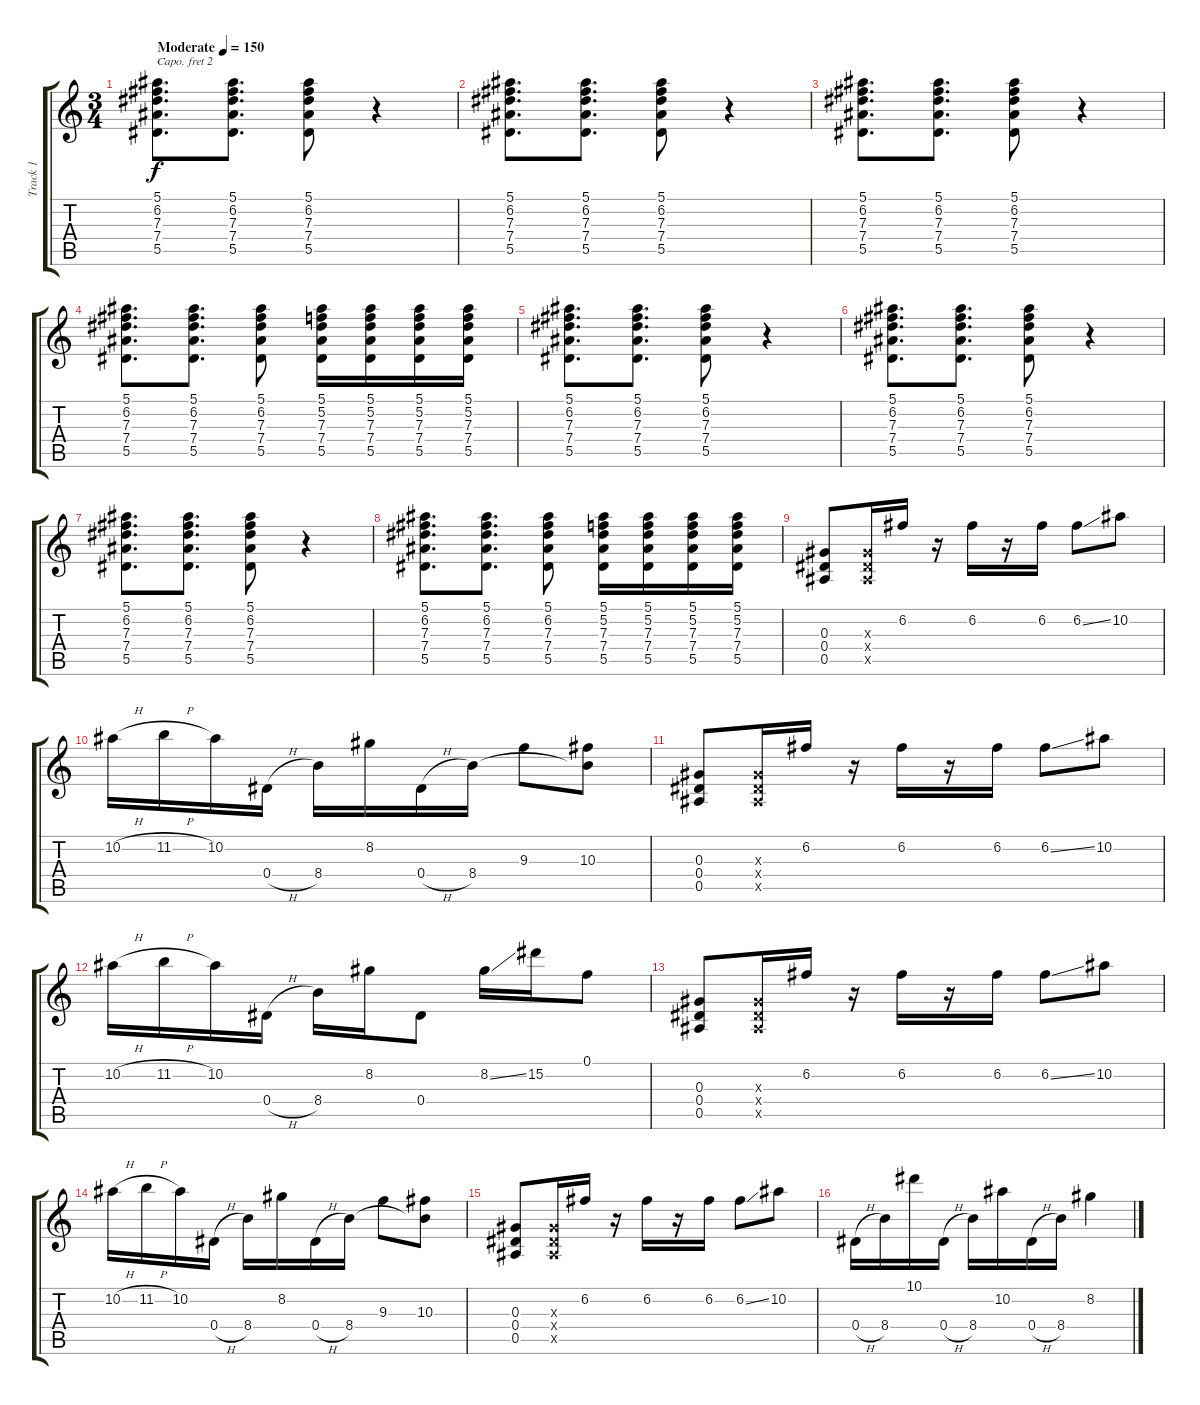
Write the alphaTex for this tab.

\track ("Track 1" "Track 1") {instrument acousticguitarsteel}
\staff {score tabs}
\capo 2
\tuning (Eb4 Bb3 Gb3 Db3 Ab2 Eb2) {hide}
\ts (3 4)
\tempo (150 "Moderate")
\clef g2
\ks c
(5.1 6.2 7.3 7.4 5.5).8{d dy f instrument acousticguitarsteel} (5.1 6.2 7.3 7.4 5.5).8{d} (5.1 6.2 7.3 7.4 5.5).8 r.4 |
(5.1 6.2 7.3 7.4 5.5).8{d} (5.1 6.2 7.3 7.4 5.5).8{d} (5.1 6.2 7.3 7.4 5.5).8 r.4 |
(5.1 6.2 7.3 7.4 5.5).8{d} (5.1 6.2 7.3 7.4 5.5).8{d} (5.1 6.2 7.3 7.4 5.5).8 r.4 |
(5.1 6.2 7.3 7.4 5.5).8{d} (5.1 6.2 7.3 7.4 5.5).8{d} (5.1 6.2 7.3 7.4 5.5).8 (5.1 5.2 7.3 7.4 5.5).16 (5.1 5.2 7.3 7.4 5.5).16 (5.1 5.2 7.3 7.4 5.5).16 (5.1 5.2 7.3 7.4 5.5).16 |
(5.1 6.2 7.3 7.4 5.5).8{d} (5.1 6.2 7.3 7.4 5.5).8{d} (5.1 6.2 7.3 7.4 5.5).8 r.4 |
(5.1 6.2 7.3 7.4 5.5).8{d} (5.1 6.2 7.3 7.4 5.5).8{d} (5.1 6.2 7.3 7.4 5.5).8 r.4 |
(5.1 6.2 7.3 7.4 5.5).8{d} (5.1 6.2 7.3 7.4 5.5).8{d} (5.1 6.2 7.3 7.4 5.5).8 r.4 |
(5.1 6.2 7.3 7.4 5.5).8{d} (5.1 6.2 7.3 7.4 5.5).8{d} (5.1 6.2 7.3 7.4 5.5).8 (5.1 5.2 7.3 7.4 5.5).16 (5.1 5.2 7.3 7.4 5.5).16 (5.1 5.2 7.3 7.4 5.5).16 (5.1 5.2 7.3 7.4 5.5).16 |
(0.3 0.4 0.5).8 (0.3{x} 0.4{x} 0.5{x}).16 6.2.16 r.16 6.2.16 r.16 6.2.16 6.2{ss}.8 10.2.8 |
10.2{h}.16 11.2{h}.16 10.2.16 0.4{h}.16 8.4.16 8.2.16 0.4{h}.16 8.4.16 9.3.8 (10.3 8.4{t}).8 |
(0.3 0.4 0.5).8 (0.3{x} 0.4{x} 0.5{x}).16 6.2.16 r.16 6.2.16 r.16 6.2.16 6.2{ss}.8 10.2.8 |
10.2{h}.16 11.2{h}.16 10.2.16 0.4{h}.16 8.4.16 8.2.16 0.4.8 8.2{ss}.16 15.2.16 0.1.8 |
(0.3 0.4 0.5).8 (0.3{x} 0.4{x} 0.5{x}).16 6.2.16 r.16 6.2.16 r.16 6.2.16 6.2{ss}.8 10.2.8 |
10.2{h}.16 11.2{h}.16 10.2.16 0.4{h}.16 8.4.16 8.2.16 0.4{h}.16 8.4.16 9.3.8 (10.3 8.4{t}).8 |
(0.3 0.4 0.5).8 (0.3{x} 0.4{x} 0.5{x}).16 6.2.16 r.16 6.2.16 r.16 6.2.16 6.2{ss}.8 10.2.8 |
0.4{h}.16 8.4.16 10.1.16 0.4{h}.16 8.4.16 10.2.16 0.4{h}.16 8.4.16 8.2.4
